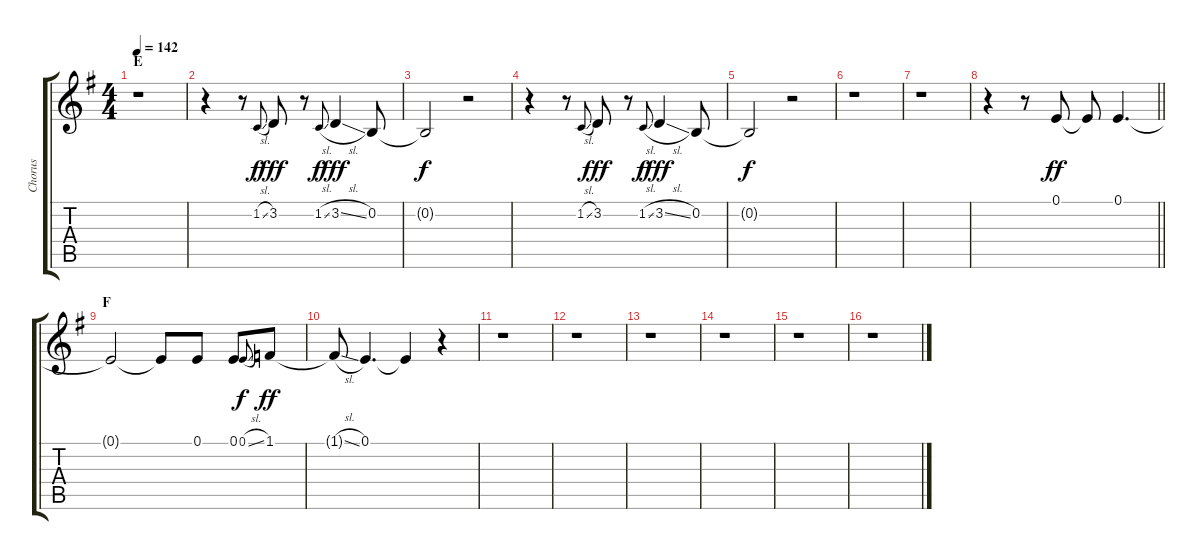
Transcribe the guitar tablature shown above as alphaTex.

\track ("Chorus" "Chorus") {instrument voiceoohs}
\staff {score tabs}
\tuning (E4 B3 G3 D3 A2 E2) {hide}
\ts (4 4)
\section ("" "E")
\tempo 142
\clef g2
\ks g
r.1{dy ff} |
r.4 r.8 1.2{sl}.8{gr onbeat dy f} 3.2.8{dy fff} r.8 1.2{sl}.8{gr onbeat dy f} 3.2{sl}.4{dy fff} 0.2.8 |
0.2{t}.2{dy f} r.2 |
r.4 r.8 1.2{sl}.8{gr onbeat} 3.2.8{dy fff} r.8 1.2{sl}.8{gr onbeat dy f} 3.2{sl}.4{dy fff} 0.2.8 |
0.2{t}.2{dy f} r.2 |
r.1 |
r.1 |
\barLineRight lightlight
r.4 r.8 0.1.8{dy ff} 0.1{t}.8 0.1.4{d} |
\section ("" "F")
0.1{t}.2 0.1{t}.8 0.1.8 0.1.8 0.1{sl}.8{gr onbeat dy f} 1.1.8{dy ff} |
1.1{sl t}.8 0.1.4{d} 0.1{t}.4 r.4 |
r.1 |
r.1 |
r.1 |
r.1 |
r.1 |
r.1
